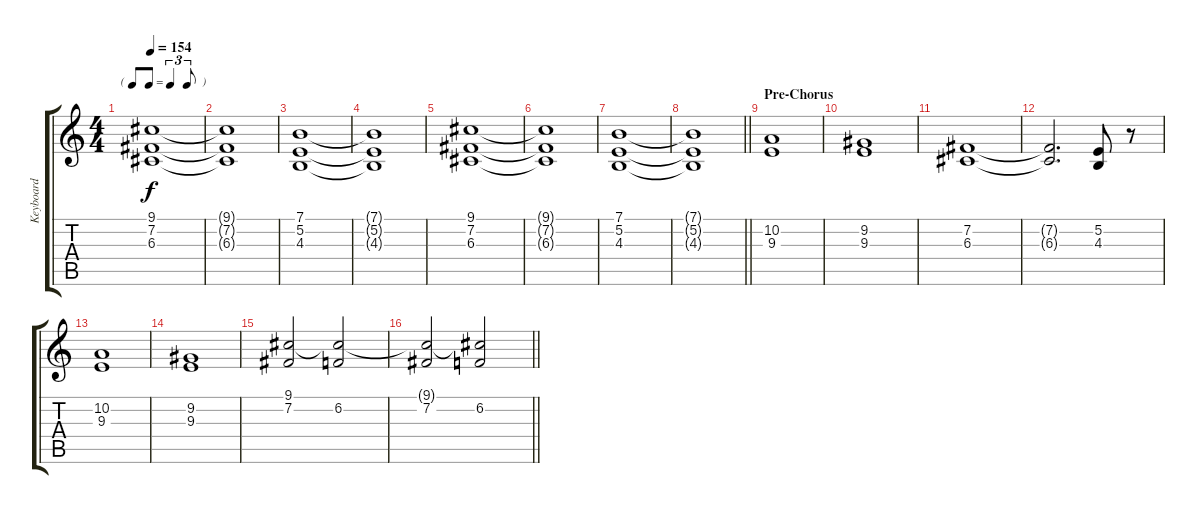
\track ("Keyboard" "Keyboard") {instrument stringensemble1}
\staff {score tabs}
\tuning (E4 B3 G3 D3 A2 E2) {hide}
\ts (4 4)
\tf triplet8th
\tempo 154
\clef g2
\ks c
(9.1 7.2 6.3).1{dy f} |
(9.1{t} 7.2{t} 6.3{t}).1 |
(7.1 5.2 4.3).1 |
(7.1{t} 5.2{t} 4.3{t}).1 |
(9.1 7.2 6.3).1 |
(9.1{t} 7.2{t} 6.3{t}).1 |
(7.1 5.2 4.3).1 |
\barLineRight lightlight
(7.1{t} 5.2{t} 4.3{t}).1 |
\section ("" "Pre-Chorus")
(10.2 9.3).1 |
(9.2 9.3).1 |
(7.2 6.3).1 |
(7.2{t} 6.3{t}).2{d} (5.2 4.3).8 r.8 |
(10.2 9.3).1 |
(9.2 9.3).1 |
(9.1 7.2).2 (9.1{t} 6.2).2 |
\barLineRight lightlight
(9.1{t} 7.2).2 (9.1{t} 6.2).2
